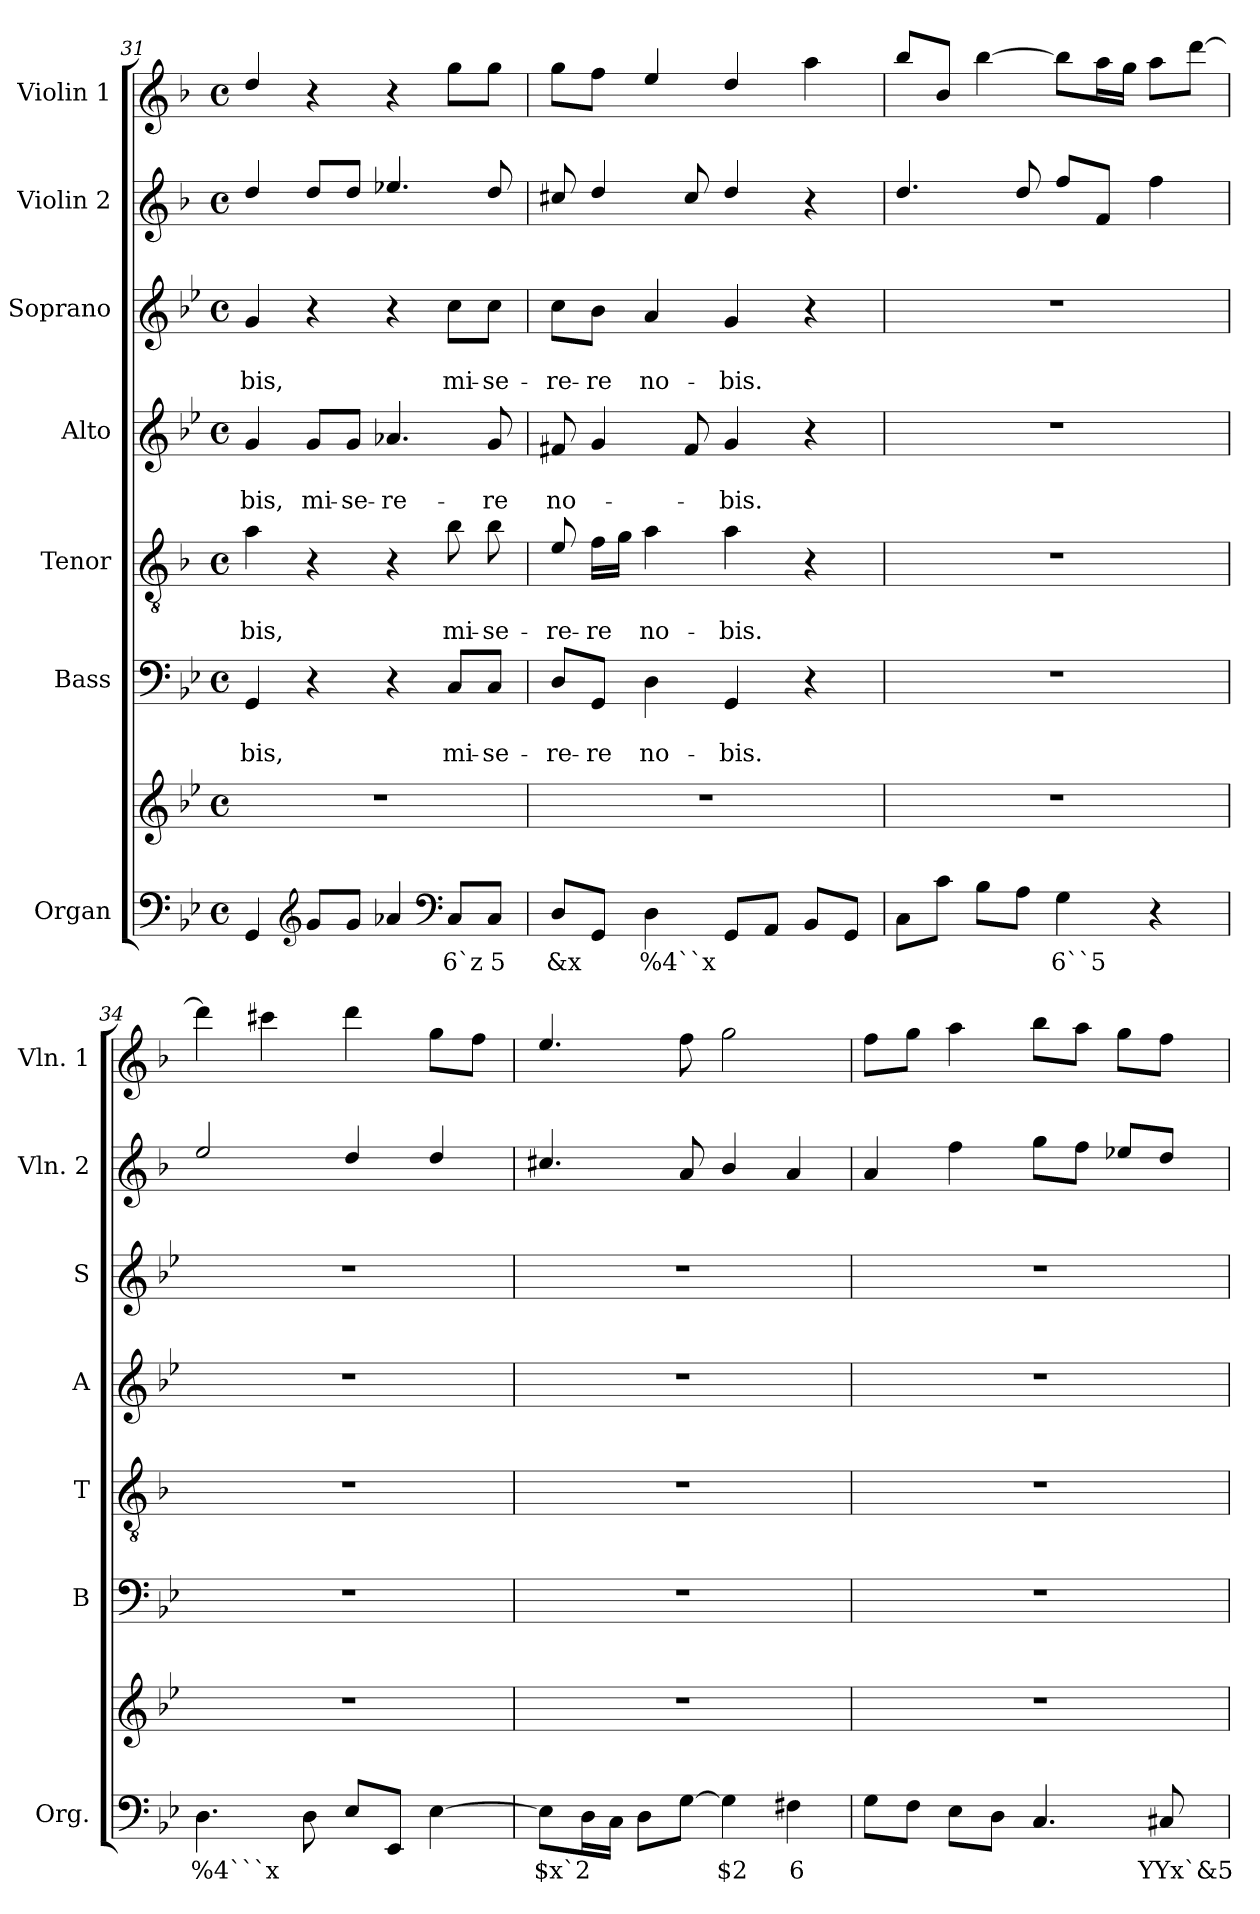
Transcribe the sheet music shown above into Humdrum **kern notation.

**kern	**text	**kern	**kern	**text	**text	**kern	**text	**text	**kern	**text	**text	**kern	**text	**text	**kern	**kern
*part7	*part7	*part7	*part6	*part6	*part6	*part5	*part5	*part5	*part4	*part4	*part4	*part3	*part3	*part3	*part2	*part1
*staff8	*staff8	*staff7	*staff6	*staff6	*staff6	*staff5	*staff5	*staff5	*staff4	*staff4	*staff4	*staff3	*staff3	*staff3	*staff2	*staff1
*I"Organ	*	*	*I"Bass	*	*	*I"Tenor	*	*	*I"Alto	*	*	*I"Soprano	*	*	*I"Violin 2	*I"Violin 1
*I'Org.	*	*	*I'B	*	*	*I'T	*	*	*I'A	*	*	*I'S	*	*	*I'Vln. 2	*I'Vln. 1
*clefF4	*	*clefG2	*clefF4	*	*	*clefGv2	*	*	*clefG2	*	*	*clefG2	*	*	*clefG2	*clefG2
*	*	*	*	*	*	*ITrd4c7	*	*	*	*	*	*	*	*	*ITrd4c7	*ITrd4c7
*k[b-e-]	*	*k[b-e-]	*k[b-e-]	*	*	*k[b-e-]	*	*	*k[b-e-]	*	*	*k[b-e-]	*	*	*k[b-e-]	*k[b-e-]
*B-:	*	*B-:	*B-:	*	*	*B-:	*	*	*B-:	*	*	*B-:	*	*	*B-:	*B-:
*M4/4	*	*M4/4	*M4/4	*	*	*M4/4	*	*	*M4/4	*	*	*M4/4	*	*	*M4/4	*M4/4
*met(c)	*	*met(c)	*met(c)	*	*	*met(c)	*	*	*met(c)	*	*	*met(c)	*	*	*met(c)	*met(c)
=31	=31	=31	=31	=31	=31	=31	=31	=31	=31	=31	=31	=31	=31	=31	=31	=31
!	!	!	!	!	!LO:LY:b	!	!	!	!	!	!	!	!	!	!	!
!	!	!	!	!	!	!	!	!LO:LY:b	!	!	!	!	!	!	!	!
!	!	!	!	!	!	!	!	!	!	!	!LO:LY:b	!	!	!	!	!
!	!	!	!	!	!	!	!	!	!	!	!	!	!	!LO:LY:b	!	!
4GG/	.	1r	4GG/	.	-bis,	4d\	.	-bis,	4g/	.	-bis,	4g/	.	-bis,	4g/	4g/
*clefG2	*	*	*	*	*	*	*	*	*	*	*	*	*	*	*	*
!	!	!	!	!	!	!	!	!	!	!	!LO:LY:b	!	!	!	!	!
8g/L	.	.	4r	.	.	4r	.	.	8g/L	.	mi-	4r	.	.	8g/L	4r
!	!	!	!	!	!	!	!	!	!	!	!LO:LY:b	!	!	!	!	!
8g/J	.	.	.	.	.	.	.	.	8g/J	.	-se-	.	.	.	8g/J	.
!	!	!	!	!	!	!	!	!	!	!	!LO:LY:b	!	!	!	!	!
4a-X/	.	.	4r	.	.	4r	.	.	4.a-X/	.	-re-	4r	.	.	4.a-X/	4r
*clefF4	*	*	*	*	*	*	*	*	*	*	*	*	*	*	*	*
!	!LO:LY:b	!	!	!	!	!	!	!	!	!	!	!	!	!	!	!
!	!	!	!	!	!LO:LY:b	!	!	!	!	!	!	!	!	!	!	!
!	!	!	!	!	!	!	!	!LO:LY:b	!	!	!	!	!	!	!	!
!	!	!	!	!	!	!	!	!	!	!	!	!	!	!LO:LY:b	!	!
8C/L	6`z	.	8C/L	.	mi-	8e-\	.	mi-	.	.	.	8cc\L	.	mi-	.	8cc\L
!	!LO:LY:b	!	!	!	!	!	!	!	!	!	!	!	!	!	!	!
!	!	!	!	!	!LO:LY:b	!	!	!	!	!	!	!	!	!	!	!
!	!	!	!	!	!	!	!	!LO:LY:b	!	!	!	!	!	!	!	!
!	!	!	!	!	!	!	!	!	!	!	!LO:LY:b	!	!	!	!	!
!	!	!	!	!	!	!	!	!	!	!	!	!	!	!LO:LY:b	!	!
8C/J	5	.	8C/J	.	-se-	8e-\	.	-se-	8g/	.	-re	8cc\J	.	-se-	8g/	8cc\J
=32	=32	=32	=32	=32	=32	=32	=32	=32	=32	=32	=32	=32	=32	=32	=32	=32
!	!LO:LY:b	!	!	!	!	!	!	!	!	!	!	!	!	!	!	!
!	!	!	!	!	!LO:LY:b	!	!	!	!	!	!	!	!	!	!	!
!	!	!	!	!	!	!	!	!LO:LY:b	!	!	!	!	!	!	!	!
!	!	!	!	!	!	!	!	!	!	!	!LO:LY:b	!	!	!	!	!
!	!	!	!	!	!	!	!	!	!	!	!	!	!	!LO:LY:b	!	!
8D/L	&x	1r	8D/L	.	-re-	8A/	.	-re-	8f#X/	.	no-	8cc\L	.	-re-	8f#X/	8cc\L
!	!	!	!	!	!LO:LY:b	!	!	!	!	!	!	!	!	!	!	!
!	!	!	!	!	!	!	!	!LO:LY:b	!	!	!	!	!	!	!	!
!	!	!	!	!	!	!	!	!	!	!	!	!	!	!LO:LY:b	!	!
8GG/J	.	.	8GG/J	.	-re	16B-\LL	.	-re	4g/	.	.	8b-\J	.	-re	4g/	8b-\J
.	.	.	.	.	.	16c\JJ	.	.	.	.	.	.	.	.	.	.
!	!LO:LY:b	!	!	!	!	!	!	!	!	!	!	!	!	!	!	!
!	!	!	!	!	!LO:LY:b	!	!	!	!	!	!	!	!	!	!	!
!	!	!	!	!	!	!	!	!LO:LY:b	!	!	!	!	!	!	!	!
!	!	!	!	!	!	!	!	!	!	!	!	!	!	!LO:LY:b	!	!
4D\	%4``x	.	4D\	.	no-	4d\	.	no-	.	.	.	4a/	.	no-	.	4a/
.	.	.	.	.	.	.	.	.	8f#/	.	.	.	.	.	8f#/	.
!	!	!	!	!	!LO:LY:b	!	!	!	!	!	!	!	!	!	!	!
!	!	!	!	!	!	!	!	!LO:LY:b	!	!	!	!	!	!	!	!
!	!	!	!	!	!	!	!	!	!	!	!LO:LY:b	!	!	!	!	!
!	!	!	!	!	!	!	!	!	!	!	!	!	!	!LO:LY:b	!	!
8GG/L	.	.	4GG/	.	-bis.	4d\	.	-bis.	4g/	.	-bis.	4g/	.	-bis.	4g/	4g/
8AA/J	.	.	.	.	.	.	.	.	.	.	.	.	.	.	.	.
8BB-/L	.	.	4r	.	.	4r	.	.	4r	.	.	4r	.	.	4r	4dd\
8GG/J	.	.	.	.	.	.	.	.	.	.	.	.	.	.	.	.
=33	=33	=33	=33	=33	=33	=33	=33	=33	=33	=33	=33	=33	=33	=33	=33	=33
8C\L	.	1r	1r	.	.	1r	.	.	1r	.	.	1r	.	.	4.g/	8ee-/L
8c\J	.	.	.	.	.	.	.	.	.	.	.	.	.	.	.	8e-/J
8B-\L	.	.	.	.	.	.	.	.	.	.	.	.	.	.	.	[4ee-\
8A\J	.	.	.	.	.	.	.	.	.	.	.	.	.	.	8g/	.
!	!LO:LY:b	!	!	!	!	!	!	!	!	!	!	!	!	!	!	!
4G\	6``5	.	.	.	.	.	.	.	.	.	.	.	.	.	8b-/L	8ee-\L]
.	.	.	.	.	.	.	.	.	.	.	.	.	.	.	8B-/J	16dd\L
.	.	.	.	.	.	.	.	.	.	.	.	.	.	.	.	16cc\JJ
4r	.	.	.	.	.	.	.	.	.	.	.	.	.	.	4b-\	8dd\L
.	.	.	.	.	.	.	.	.	.	.	.	.	.	.	.	[8gg\J
!!LO:PB:g=z
=34	=34	=34	=34	=34	=34	=34	=34	=34	=34	=34	=34	=34	=34	=34	=34	=34
!	!LO:LY:b	!	!	!	!	!	!	!	!	!	!	!	!	!	!	!
4.D\	%4```x	1r	1r	.	.	1r	.	.	1r	.	.	1r	.	.	2a/	4gg\]
.	.	.	.	.	.	.	.	.	.	.	.	.	.	.	.	4ff#X\
8D\	.	.	.	.	.	.	.	.	.	.	.	.	.	.	.	.
8E-/L	.	.	.	.	.	.	.	.	.	.	.	.	.	.	4g/	4gg\
8EE-/J	.	.	.	.	.	.	.	.	.	.	.	.	.	.	.	.
[4E-\	.	.	.	.	.	.	.	.	.	.	.	.	.	.	4g/	8cc\L
.	.	.	.	.	.	.	.	.	.	.	.	.	.	.	.	8b-\J
=35	=35	=35	=35	=35	=35	=35	=35	=35	=35	=35	=35	=35	=35	=35	=35	=35
!	!LO:LY:b	!	!	!	!	!	!	!	!	!	!	!	!	!	!	!
8E-\L]	$x`2	1r	1r	.	.	1r	.	.	1r	.	.	1r	.	.	4.f#X/	4.a/
16D\L	.	.	.	.	.	.	.	.	.	.	.	.	.	.	.	.
16C\JJ	.	.	.	.	.	.	.	.	.	.	.	.	.	.	.	.
8D\L	.	.	.	.	.	.	.	.	.	.	.	.	.	.	.	.
[8G\J	.	.	.	.	.	.	.	.	.	.	.	.	.	.	8d/	8b-\
!	!LO:LY:b	!	!	!	!	!	!	!	!	!	!	!	!	!	!	!
4G\]	$2	.	.	.	.	.	.	.	.	.	.	.	.	.	4e-/	2cc\
!	!LO:LY:b	!	!	!	!	!	!	!	!	!	!	!	!	!	!	!
4F#X\	6	.	.	.	.	.	.	.	.	.	.	.	.	.	4d/	.
=36	=36	=36	=36	=36	=36	=36	=36	=36	=36	=36	=36	=36	=36	=36	=36	=36
8G\L	.	1r	1r	.	.	1r	.	.	1r	.	.	1r	.	.	4d/	8b-\L
8F\J	.	.	.	.	.	.	.	.	.	.	.	.	.	.	.	8cc\J
8E-\L	.	.	.	.	.	.	.	.	.	.	.	.	.	.	4b-\	4dd\
8D\J	.	.	.	.	.	.	.	.	.	.	.	.	.	.	.	.
4.C/	.	.	.	.	.	.	.	.	.	.	.	.	.	.	8cc\L	8ee-\L
.	.	.	.	.	.	.	.	.	.	.	.	.	.	.	8b-\J	8dd\J
.	.	.	.	.	.	.	.	.	.	.	.	.	.	.	8a-X/L	8cc\L
!	!LO:LY:b	!	!	!	!	!	!	!	!	!	!	!	!	!	!	!
8C#X/	YYx`&5	.	.	.	.	.	.	.	.	.	.	.	.	.	8g/J	8b-\J
=	=	=	=	=	=	=	=	=	=	=	=	=	=	=	=	=
*-	*-	*-	*-	*-	*-	*-	*-	*-	*-	*-	*-	*-	*-	*-	*-	*-
